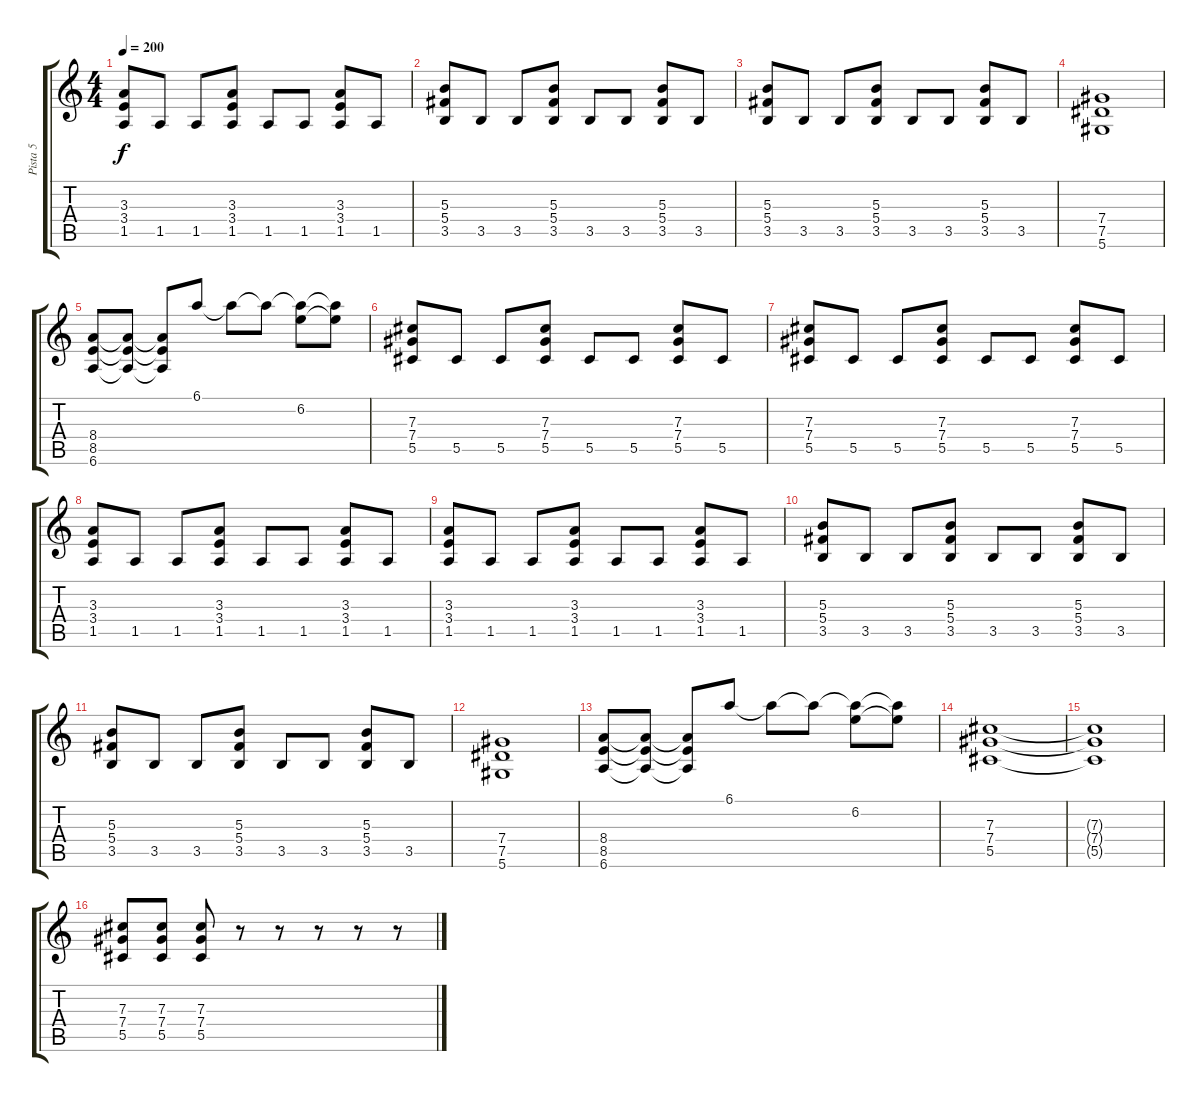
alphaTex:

\track ("Pista 5" "Pista 5") {instrument distortionguitar}
\staff {score tabs}
\tuning (Eb4 Bb3 Gb3 Db3 Ab2 Eb2) {hide}
\ts (4 4)
\tempo 200
\clef g2
\ks c
(3.3 3.4 1.5).8{dy f} 1.5.8 1.5.8 (3.3 3.4 1.5).8 1.5.8 1.5.8 (3.3 3.4 1.5).8 1.5.8 |
(5.3 5.4 3.5).8 3.5.8 3.5.8 (5.3 5.4 3.5).8 3.5.8 3.5.8 (5.3 5.4 3.5).8 3.5.8 |
(5.3 5.4 3.5).8 3.5.8 3.5.8 (5.3 5.4 3.5).8 3.5.8 3.5.8 (5.3 5.4 3.5).8 3.5.8 |
(7.4 7.5 5.6).1 |
(8.4 8.5 6.6).8 (8.4{t} 8.5{t} 6.6{t}).8 (8.4{t} 8.5{t} 6.6{t}).8 6.1.8 6.1{t}.8 6.1{t}.8 (6.1{t} 6.2).8 (6.1{t} 6.2{t}).8 |
(7.3 7.4 5.5).8 5.5.8 5.5.8 (7.3 7.4 5.5).8 5.5.8 5.5.8 (7.3 7.4 5.5).8 5.5.8 |
(7.3 7.4 5.5).8 5.5.8 5.5.8 (7.3 7.4 5.5).8 5.5.8 5.5.8 (7.3 7.4 5.5).8 5.5.8 |
(3.3 3.4 1.5).8 1.5.8 1.5.8 (3.3 3.4 1.5).8 1.5.8 1.5.8 (3.3 3.4 1.5).8 1.5.8 |
(3.3 3.4 1.5).8 1.5.8 1.5.8 (3.3 3.4 1.5).8 1.5.8 1.5.8 (3.3 3.4 1.5).8 1.5.8 |
(5.3 5.4 3.5).8 3.5.8 3.5.8 (5.3 5.4 3.5).8 3.5.8 3.5.8 (5.3 5.4 3.5).8 3.5.8 |
(5.3 5.4 3.5).8 3.5.8 3.5.8 (5.3 5.4 3.5).8 3.5.8 3.5.8 (5.3 5.4 3.5).8 3.5.8 |
(7.4 7.5 5.6).1 |
(8.4 8.5 6.6).8 (8.4{t} 8.5{t} 6.6{t}).8 (8.4{t} 8.5{t} 6.6{t}).8 6.1.8 6.1{t}.8 6.1{t}.8 (6.1{t} 6.2).8 (6.1{t} 6.2{t}).8 |
(7.3 7.4 5.5).1 |
(7.3{t} 7.4{t} 5.5{t}).1 |
(7.3 7.4 5.5).8 (7.3 7.4 5.5).8 (7.3 7.4 5.5).8 r.8 r.8 r.8 r.8 r.8
